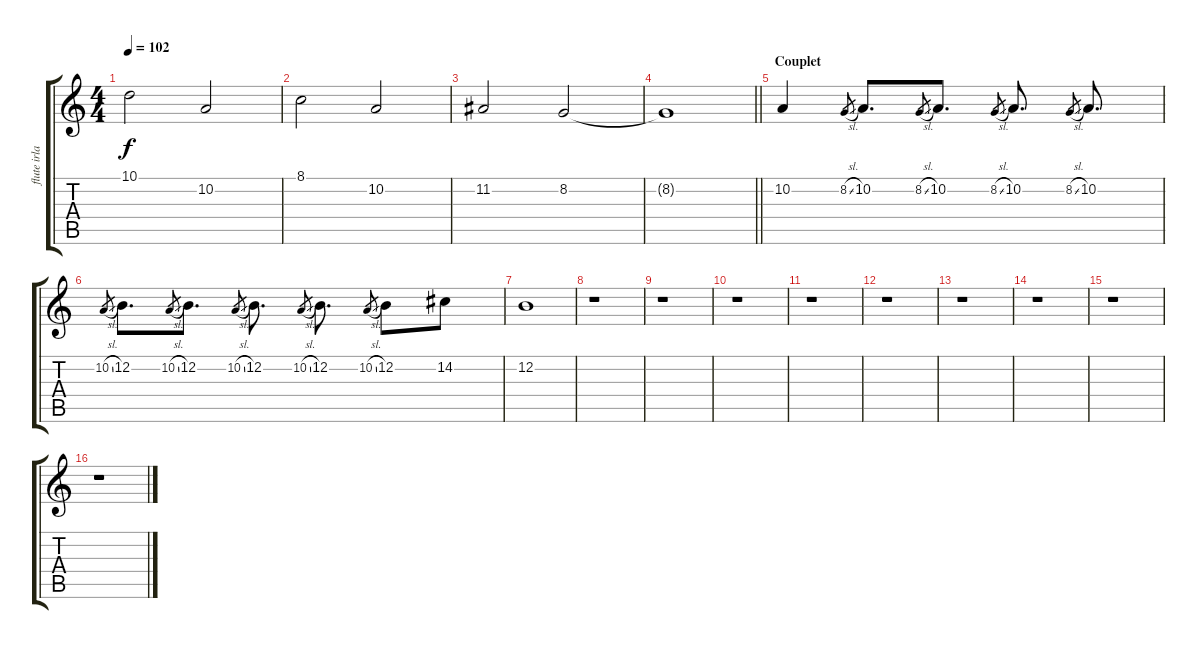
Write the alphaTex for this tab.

\track ("flute irlandaise" "flute irla") {instrument whistle}
\staff {score tabs}
\tuning (E4 B3 G3 D3 A2 E2) {hide}
\ts (4 4)
\tempo 102
\clef g2
\ks c
10.1.2{dy f} 10.2.2 |
8.1.2 10.2.2 |
11.2.2 8.2.2 |
\barLineRight lightlight
8.2{t}.1 |
\section ("" "Couplet")
10.2.4 8.2{sl}.8{gr} 10.2.8{d} 8.2{sl}.8{gr} 10.2.8{d} 8.2{sl}.8{gr} 10.2.8{d} 8.2{sl}.8{gr} 10.2.8{d} |
10.2{sl}.8{gr} 12.2.8{d} 10.2{sl}.8{gr} 12.2.8{d} 10.2{sl}.8{gr} 12.2.8{d} 10.2{sl}.8{gr} 12.2.8{d} 10.2{sl}.8{gr} 12.2.8 14.2.8 |
12.2.1 |
r.1 |
r.1 |
r.1 |
r.1 |
r.1 |
r.1 |
r.1 |
r.1 |
r.1
